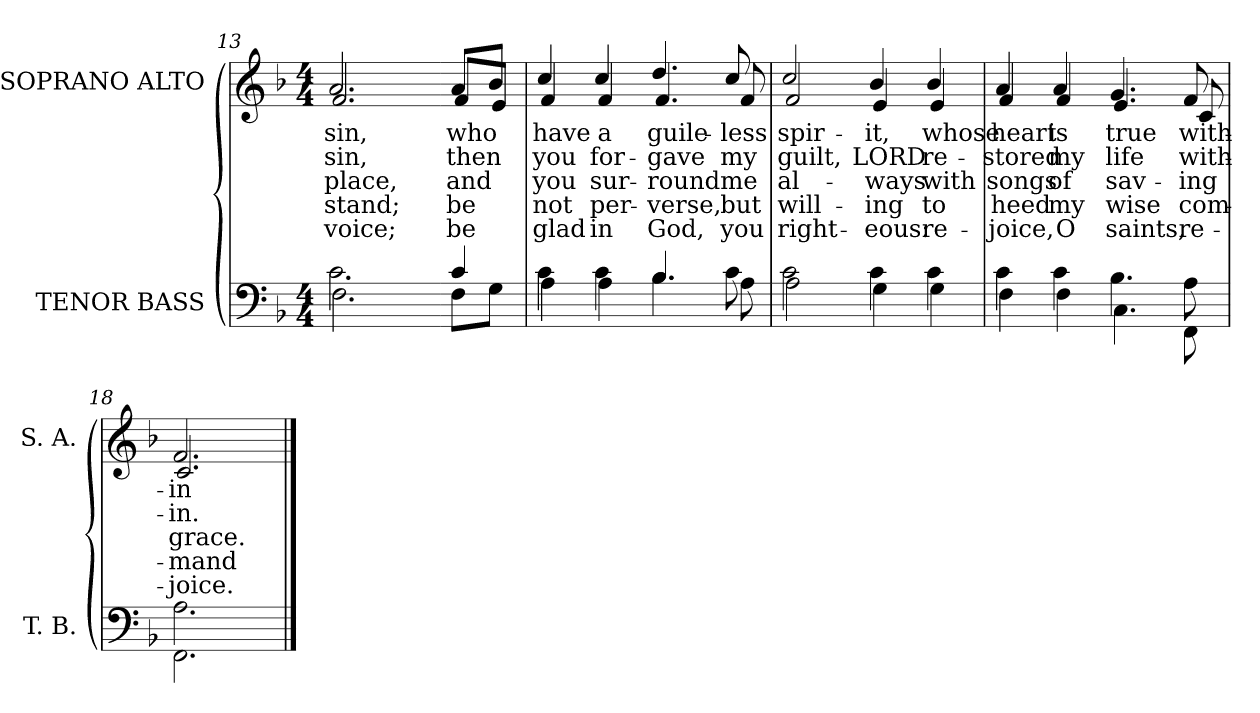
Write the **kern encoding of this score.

**kern	**kern	**text	**text	**text	**text	**text
*part2	*part1	*part1	*part1	*part1	*part1	*part1
*staff2	*staff1	*staff1	*staff1	*staff1	*staff1	*staff1
*I"TENOR BASS	*I"SOPRANO ALTO	*	*	*	*	*
*I'T. B.	*I'S. A.	*	*	*	*	*
*clefF4	*clefG2	*	*	*	*	*
*k[b-]	*k[b-]	*	*	*	*	*
*F:	*F:	*	*	*	*	*
*M4/4	*M4/4	*	*	*	*	*
=13	=13	=13	=13	=13	=13	=13
*^	*	*	*	*	*	*
!	!	!	!LO:LY:b:color=#000000	!LO:LY:b:color=#000000	!LO:LY:b:color=#000000	!LO:LY:b:color=#000000	!LO:LY:b:color=#000000
*	*	*^	*	*	*	*	*
2.ci\	2.Fi\	2.ai/	2.fi/	sin,	sin,	place,	-stand;	voice;
!!LO:LB:g=z	!!
=14-	=14-	=14-	=14-	=14-	=14-	=14-	=14-	=14-
!	!	!	!	!LO:LY:b:color=#000000	!LO:LY:b:color=#000000	!LO:LY:b:color=#000000	!LO:LY:b:color=#000000	!LO:LY:b:color=#000000
4ci/	8Fi\L	8ai/L	8fi/L	who	then	and	be	be
.	8Gi\J	8b-i/J	8ei/J	.	.	.	.	.
=15	=15	=15	=15	=15	=15	=15	=15	=15
!	!	!	!	!LO:LY:b:color=#000000	!LO:LY:b:color=#000000	!LO:LY:b:color=#000000	!LO:LY:b:color=#000000	!LO:LY:b:color=#000000
4ci\	4Ai\	4cci/	4fi/	have	you	you	not	glad
!	!	!	!	!LO:LY:b:color=#000000	!LO:LY:b:color=#000000	!LO:LY:b:color=#000000	!LO:LY:b:color=#000000	!LO:LY:b:color=#000000
4ci\	4Ai\	4cci/	4fi/	a	for-	sur-	per-	in
!	!	!	!	!LO:LY:b:color=#000000	!LO:LY:b:color=#000000	!LO:LY:b:color=#000000	!LO:LY:b:color=#000000	!LO:LY:b:color=#000000
4.B-i/	4.B-i\	4.ddi/	4.fi/	guile-	-gave	-round	-verse,	God,
!	!	!	!	!LO:LY:b:color=#000000	!LO:LY:b:color=#000000	!LO:LY:b:color=#000000	!LO:LY:b:color=#000000	!LO:LY:b:color=#000000
8ci\	8Ai\	8cci/	8fi/	-less	my	me	but	you
=16	=16	=16	=16	=16	=16	=16	=16	=16
!	!	!	!	!LO:LY:b:color=#000000	!LO:LY:b:color=#000000	!LO:LY:b:color=#000000	!LO:LY:b:color=#000000	!LO:LY:b:color=#000000
2ci\	2Ai\	2cci/	2fi/	spir-	guilt,	al-	will-	right-
!	!	!	!	!LO:LY:b:color=#000000	!LO:LY:b:color=#000000	!LO:LY:b:color=#000000	!LO:LY:b:color=#000000	!LO:LY:b:color=#000000
4ci\	4Gi\	4b-i/	4ei/	-it,	LORD	-ways	-ing	-eous:
!	!	!	!	!LO:LY:b:color=#000000	!LO:LY:b:color=#000000	!LO:LY:b:color=#000000	!LO:LY:b:color=#000000	!LO:LY:b:color=#000000
4ci\	4Gi\	4b-i/	4ei/	whose	re-	with	to	re-
=17	=17	=17	=17	=17	=17	=17	=17	=17
!	!	!	!	!LO:LY:b:color=#000000	!LO:LY:b:color=#000000	!LO:LY:b:color=#000000	!LO:LY:b:color=#000000	!LO:LY:b:color=#000000
4ci\	4Fi\	4ai/	4fi/	heart	-stored	songs	heed	-joice,
!	!	!	!	!LO:LY:b:color=#000000	!LO:LY:b:color=#000000	!LO:LY:b:color=#000000	!LO:LY:b:color=#000000	!LO:LY:b:color=#000000
4ci\	4Fi\	4ai/	4fi/	is	my	of	my	O
!	!	!	!	!LO:LY:b:color=#000000	!LO:LY:b:color=#000000	!LO:LY:b:color=#000000	!LO:LY:b:color=#000000	!LO:LY:b:color=#000000
4.B-i\	4.Ci\	4.gi/	4.ei/	true	life	sav-	wise	saints,
!	!	!	!	!LO:LY:b:color=#000000	!LO:LY:b:color=#000000	!LO:LY:b:color=#000000	!LO:LY:b:color=#000000	!LO:LY:b:color=#000000
8Ai\	8FFi\	8fi/	8ci/	with-	with-	-ing	com-	re-
=18	=18	=18	=18	=18	=18	=18	=18	=18
!	!	!	!	!LO:LY:b:color=#000000	!LO:LY:b:color=#000000	!LO:LY:b:color=#000000	!LO:LY:b:color=#000000	!LO:LY:b:color=#000000
2.Ai\	2.FFi\	2.fi/	2.ci/	-in	-in.	grace.	-mand	-joice.
*v	*v	*	*	*	*	*	*	*
*	*v	*v	*	*	*	*	*
==	==	==	==	==	==	==
*-	*-	*-	*-	*-	*-	*-
